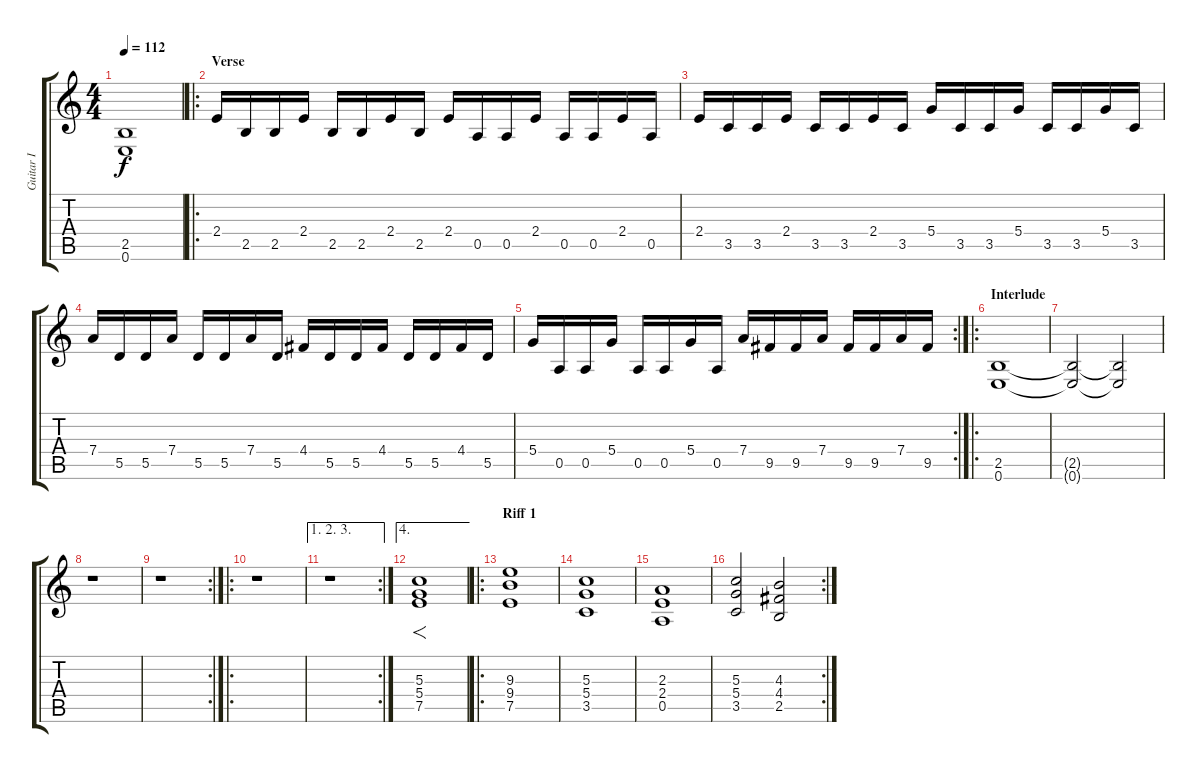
\track ("Guitar I" "Guitar I") {instrument distortionguitar}
\staff {score tabs}
\tuning (E4 B3 G3 D3 A2 E2) {hide}
\ts (4 4)
\tempo 112
\clef g2
\ks c
(2.5 0.6).1{dy f} |
\ro
\section ("" "Verse")
2.4.16 2.5.16 2.5.16 2.4.16 2.5.16 2.5.16 2.4.16 2.5.16 2.4.16 0.5.16 0.5.16 2.4.16 0.5.16 0.5.16 2.4.16 0.5.16 |
2.4.16 3.5.16 3.5.16 2.4.16 3.5.16 3.5.16 2.4.16 3.5.16 5.4.16 3.5.16 3.5.16 5.4.16 3.5.16 3.5.16 5.4.16 3.5.16 |
7.4.16 5.5.16 5.5.16 7.4.16 5.5.16 5.5.16 7.4.16 5.5.16 4.4.16 5.5.16 5.5.16 4.4.16 5.5.16 5.5.16 4.4.16 5.5.16 |
\rc 2
5.4.16 0.5.16 0.5.16 5.4.16 0.5.16 0.5.16 5.4.16 0.5.16 7.4.16 9.5.16 9.5.16 7.4.16 9.5.16 9.5.16 7.4.16 9.5.16 |
\ro
\section ("" "Interlude")
(2.5 0.6).1{volume 4} |
(2.5{t} 0.6{t}).2 (2.5{t} 0.6{t}).2 |
r.1 |
\rc 2
r.1 |
\ro
r.1 |
\ae (1 2 3)
\rc 2
r.1 |
\ae 4
(5.3 5.4 7.5).1{f} |
\ro
\section ("" "Riff 1")
(9.3 9.4 7.5).1{volume 13} |
(5.3 5.4 3.5).1 |
(2.3 2.4 0.5).1 |
\rc 2
(5.3 5.4 3.5).2 (4.3 4.4 2.5).2
